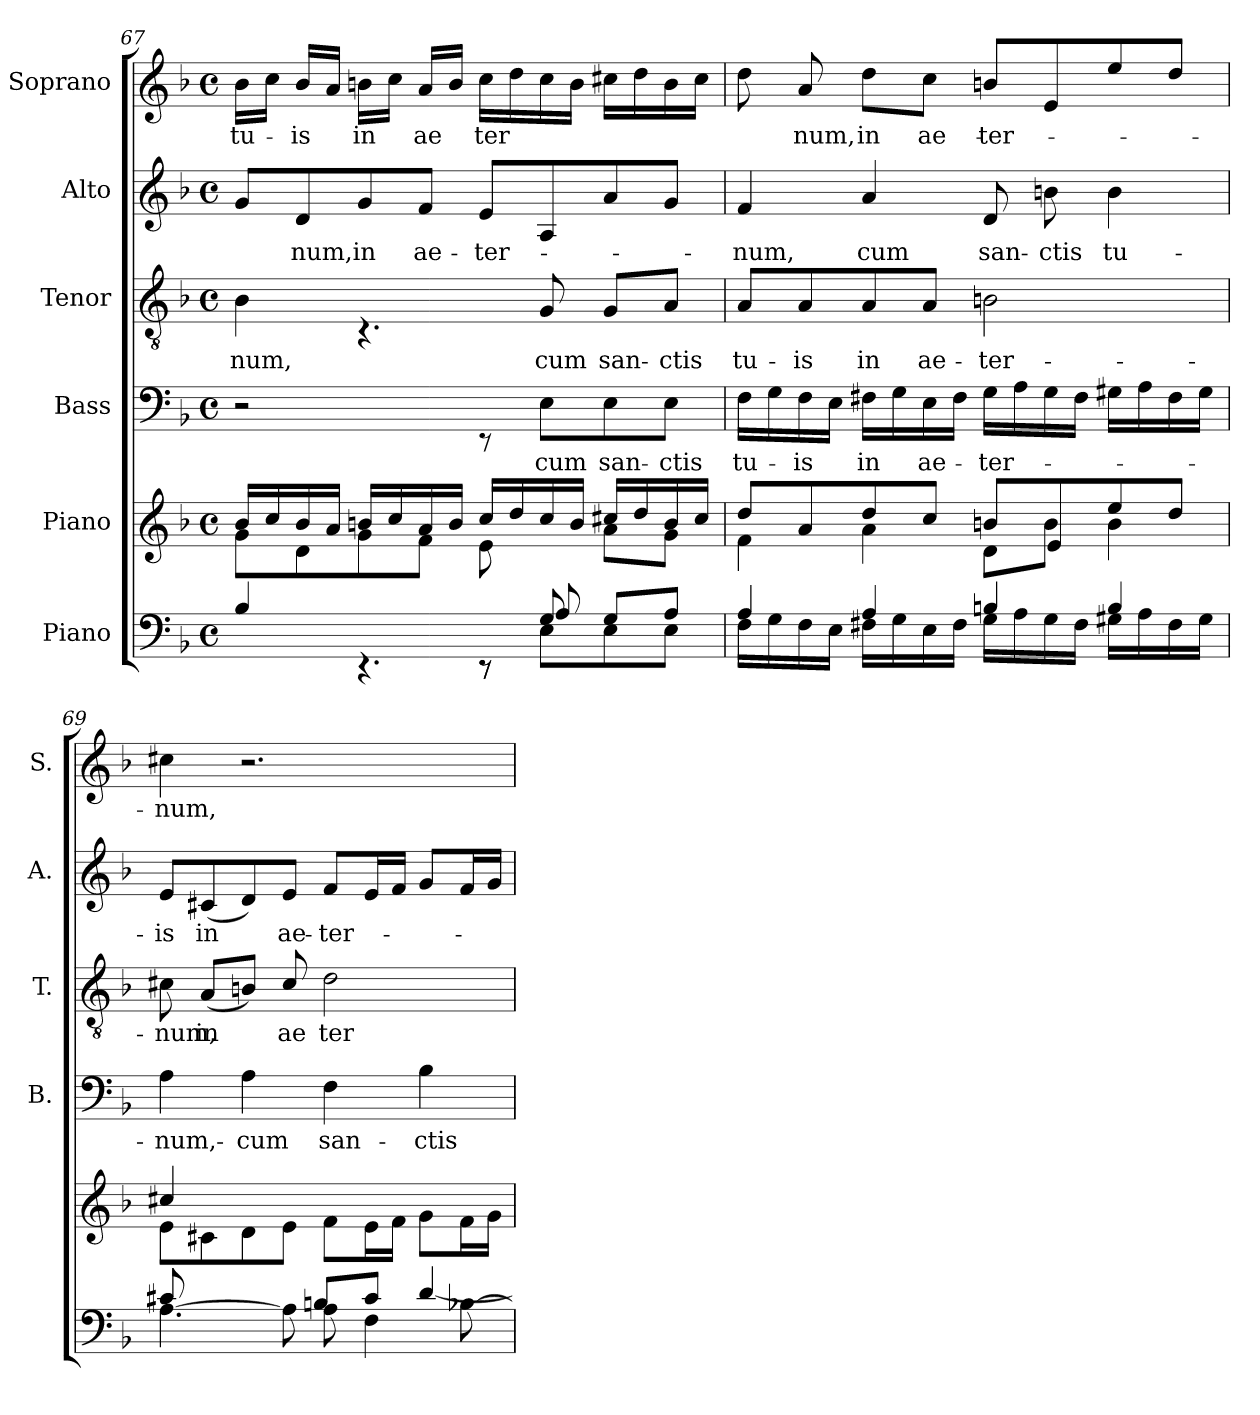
**kern	**kern	**kern	**text	**kern	**text	**kern	**text	**kern	**text
*part6	*part5	*part4	*part4	*part3	*part3	*part2	*part2	*part1	*part1
*staff6	*staff5	*staff4	*staff4	*staff3	*staff3	*staff2	*staff2	*staff1	*staff1
*I"Piano	*I"Piano	*I"Bass	*	*I"Tenor	*	*I"Alto	*	*I"Soprano	*
*	*	*I'B.	*	*I'T.	*	*I'A.	*	*I'S.	*
!!LO:PB:g=z
*clefF4	*clefG2	*clefF4	*	*clefGv2	*	*clefG2	*	*clefG2	*
*k[b-]	*k[b-]	*k[b-]	*	*k[b-]	*	*k[b-]	*	*k[b-]	*
*F:	*F:	*F:	*	*F:	*	*F:	*	*F:	*
*M4/4	*M4/4	*M4/4	*	*M4/4	*	*M4/4	*	*M4/4	*
*met(c)	*met(c)	*met(c)	*	*met(c)	*	*met(c)	*	*met(c)	*
=67	=67	=67	=67	=67	=67	=67	=67	=67	=67
*^	*^	*	*	*	*	*	*	*	*
*	*^	*	*	*	*	*	*	*	*	*	*
!	!	!	!	!	!	!	!	!LO:LY:b	!	!	!	!LO:LY:b
4B-/	2ryy	2ryy	8g\L	16b-/LL	2r	.	4B-\	-num,	8g/L	.	16b-\LL	tu-
.	.	.	.	16cc/	.	.	.	.	.	.	16cc\JJ	.
!	!	!	!	!	!	!	!	!	!	!LO:LY:b	!	!LO:LY:b
.	.	.	8d\	16b-/	.	.	.	.	8d/	num,	16b-/LL	-is
.	.	.	.	16a/JJ	.	.	.	.	.	.	16a/JJ	.
!	!	!	!	!	!	!	!	!	!	!LO:LY:b	!	!LO:LY:b
4.rEE	.	.	8g\	16bn/LL	.	.	4.rC	.	8g/	in	16bn\LL	in
.	.	.	.	16cc/	.	.	.	.	.	.	16cc\JJ	.
!	!	!	!	!	!	!	!	!	!	!LO:LY:b	!	!LO:LY:b
.	.	.	8f\J	16a/	.	.	.	.	8f/J	ae-	16a/LL	ae
.	.	.	.	16b/JJ	.	.	.	.	.	.	16b/JJ	.
!	!	!	!	!	!	!	!	!	!	!LO:LY:b	!	!LO:LY:b
.	8rEE	8rEE	8e\	16cc/LL	8rEE	.	.	.	8e/L	-ter-	16cc\LL	ter
.	.	.	.	16dd/	.	.	.	.	.	.	16dd\	.
!	!	!	!	!	!	!LO:LY:b	!	!LO:LY:b	!	!	!	!
8G/	8E\L	8A/	8ryy	16cc/	8E\L	cum	8G/	cum	8A/	.	16cc\	.
.	.	.	.	16b/JJ	.	.	.	.	.	.	16b\JJ	.
!	!	!	!	!	!	!LO:LY:b	!	!LO:LY:b	!	!	!	!
8G/L	8E\	4ryy	8a\L	16cc#X/LL	8E\	san-	8G/L	san-	8a/	.	16cc#X\LL	.
.	.	.	.	16dd/	.	.	.	.	.	.	16dd\	.
!	!	!	!	!	!	!LO:LY:b	!	!LO:LY:b	!	!	!	!
8A/J	8E\J	.	8g\J	16b/	8E\J	-ctis	8A/J	-ctis	8g/J	.	16b\	.
.	.	.	.	16cc#/JJ	.	.	.	.	.	.	16cc#\JJ	.
*	*v	*v	*	*	*	*	*	*	*	*	*	*
=68	=68	=68	=68	=68	=68	=68	=68	=68	=68	=68	=68
!	!	!	!	!	!LO:LY:b	!	!LO:LY:b	!	!LO:LY:b	!	!
*	*	*	*	*	*	*	*	*	*	*^	*
16F\LL	4A/	4f\	8dd/L	16F\LL	tu-	8A/L	tu-	4f/	-num,	8dd\	8ryy	.
16G\	.	.	.	16G\	.	.	.	.	.	.	.	.
!	!	!	!	!	!LO:LY:b	!	!LO:LY:b	!	!	!	!	!LO:LY:b
16F\	.	.	8a/	16F\	-is	8A/	-is	.	.	8ryy	8a/	-num,
16E\JJ	.	.	.	16E\JJ	.	.	.	.	.	.	.	.
!	!	!	!	!	!LO:LY:b	!	!LO:LY:b	!	!LO:LY:b	!	!	!LO:LY:b
16F#X\LL	4A/	4a\	8dd/	16F#X\LL	in	8A/	in	4a/	cum	8dd\L	4ryy	in
16G\	.	.	.	16G\	.	.	.	.	.	.	.	.
!	!	!	!	!	!LO:LY:b	!	!LO:LY:b	!	!	!	!	!LO:LY:b
16E\	.	.	8cc/J	16E\	ae-	8A/J	ae-	.	.	8cc\J	.	ae-
16F#\JJ	.	.	.	16F#\JJ	.	.	.	.	.	.	.	.
!	!	!	!	!	!LO:LY:b	!	!LO:LY:b	!	!LO:LY:b	!	!	!LO:LY:b
16G\LL	4Bn/	8d\L	8bn/L	16G\LL	-ter-	2Bn\	-ter-	8d/	san-	2ryy	8bn/L	ter
16A\	.	.	.	16A\	.	.	.	.	.	.	.	.
!	!	!	!	!	!	!	!	!	!LO:LY:b	!	!	!
16G\	.	8b\J	8e/	16G\	.	.	.	8bn\	-ctis	.	8e/	.
16F#\JJ	.	.	.	16F#\JJ	.	.	.	.	.	.	.	.
!	!	!	!	!	!	!	!	!	!LO:LY:b	!	!	!
16G#X\LL	4B/	4b\	8ee/	16G#X\LL	.	.	.	4b\	tu-	.	8ee/	.
16A\	.	.	.	16A\	.	.	.	.	.	.	.	.
16F#\	.	.	8dd/J	16F#\	.	.	.	.	.	.	8dd/J	.
16G#\JJ	.	.	.	16G#\JJ	.	.	.	.	.	.	.	.
*	*	*	*	*	*	*	*	*	*	*v	*v	*
=69	=69	=69	=69	=69	=69	=69	=69	=69	=69	=69	=69
!	!	!	!	!	!LO:LY:b	!	!LO:LY:b	!	!LO:LY:b	!	!LO:LY:b
*	*	*	*	*	*	*^	*	*	*	*	*
[4.A\	8c#X/	8e\L	4cc#X/	4A\	-num,-	8c#X\	8ryy	-num,	8e/L	-is	4cc#X\	num,
!	!	!	!	!	!	!	!	!LO:LY:b	!	!LO:LY:b	!	!
.	4.ryy	8c#X\	.	.	.	4ryy	(<8A/L	-in	(<8c#X/	in	.	.
!	!	!	!	!	!LO:LY:b	!	!	!	!	!	!	!
.	.	8d\	2.ryy	4A\	-cum	.	8Bn/J)	.	8d/)	.	2.r	.
!	!	!	!	!	!	!	!	!LO:LY:b	!	!LO:LY:b	!	!
8A\]	.	8e\J	.	.	.	8c#/	8ryy	ae-	8e/J	ae-	.	.
!	!	!	!	!	!LO:LY:b	!	!	!LO:LY:b	!	!LO:LY:b	!	!
8A\	8Bn/L	8f\L	.	4F\	san-	2ryy	2d\	ter-	8f/L	-ter-	.	.
4F\	8c#/J	16e\L	.	.	.	.	.	.	16e/L	.	.	.
.	.	16f\JJ	.	.	.	.	.	.	16f/JJ	.	.	.
!	!	!	!	!	!LO:LY:b	!	!	!	!	!	!	!
.	[4d/	8g\L	.	4B-\	-ctis	.	.	.	8g/L	.	.	.
[8B-X\	.	16f\L	.	.	.	.	.	.	16f/L	.	.	.
.	.	16g\JJ	.	.	.	.	.	.	16g/JJ	.	.	.
*v	*v	*	*	*	*	*v	*v	*	*	*	*	*
*	*v	*v	*	*	*	*	*	*	*	*
=	=	=	=	=	=	=	=	=	=
*-	*-	*-	*-	*-	*-	*-	*-	*-	*-
